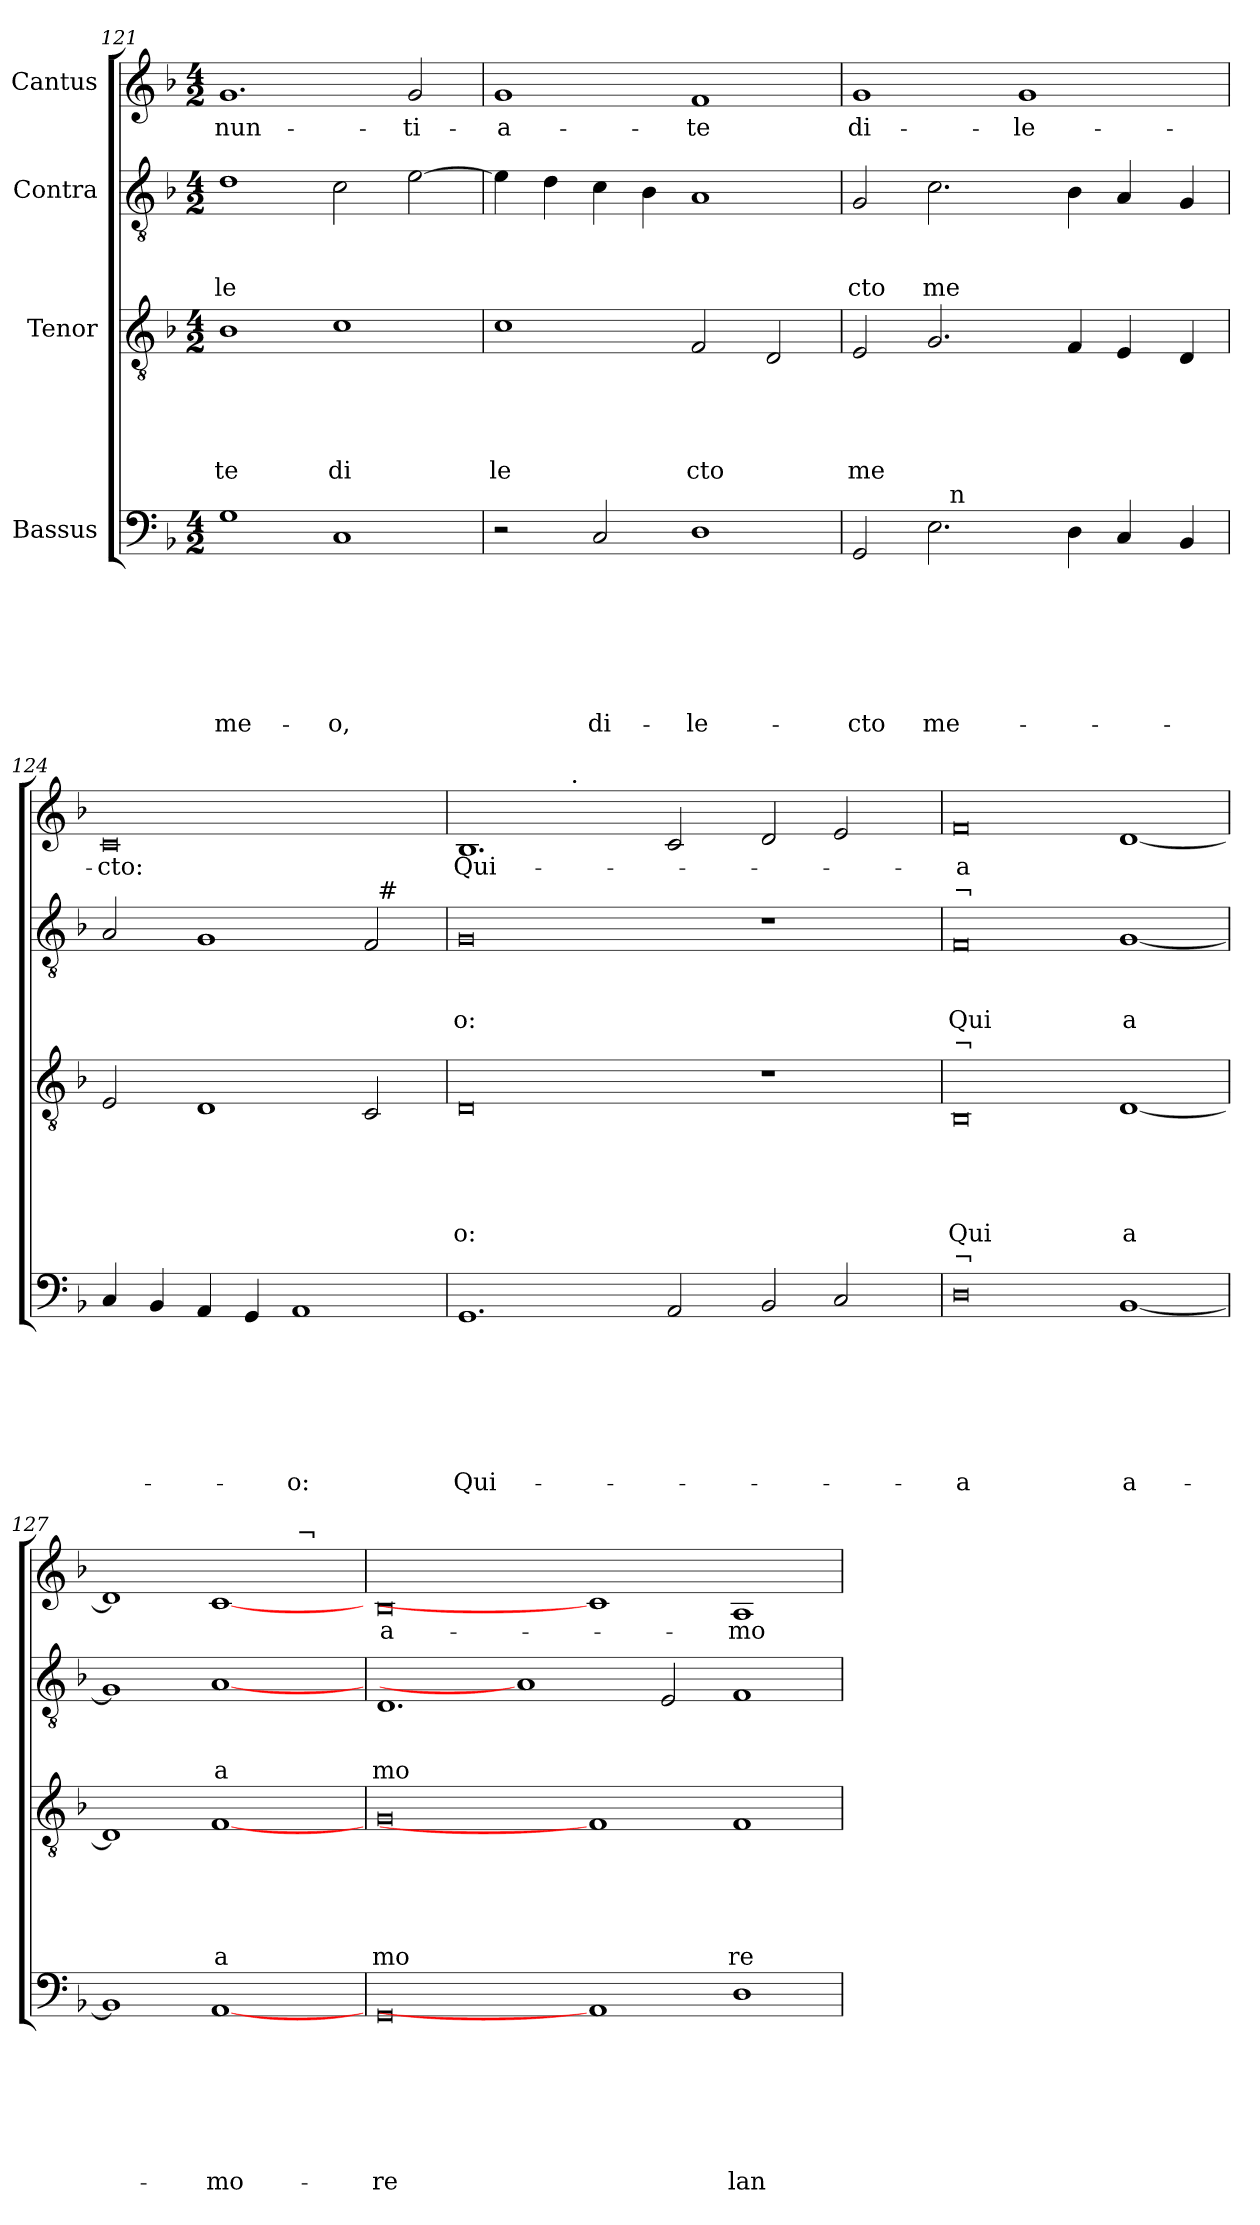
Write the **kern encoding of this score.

**kern	**text	**text	**text	**text	**text	**text	**text	**kern	**text	**text	**text	**text	**text	**kern	**text	**text	**text	**kern	**text
*part4	*part4	*part4	*part4	*part4	*part4	*part4	*part4	*part3	*part3	*part3	*part3	*part3	*part3	*part2	*part2	*part2	*part2	*part1	*part1
*staff4	*staff4	*staff4	*staff4	*staff4	*staff4	*staff4	*staff4	*staff3	*staff3	*staff3	*staff3	*staff3	*staff3	*staff2	*staff2	*staff2	*staff2	*staff1	*staff1
*I"Bassus	*	*	*	*	*	*	*	*I"Tenor	*	*	*	*	*	*I"Contra	*	*	*	*I"Cantus	*
!!LO:LB:g=z
*clefF4	*	*	*	*	*	*	*	*clefGv2	*	*	*	*	*	*clefGv2	*	*	*	*clefG2	*
*k[b-]	*	*	*	*	*	*	*	*k[b-]	*	*	*	*	*	*k[b-]	*	*	*	*k[b-]	*
*F:	*	*	*	*	*	*	*	*F:	*	*	*	*	*	*F:	*	*	*	*F:	*
*M4/2	*	*	*	*	*	*	*	*M4/2	*	*	*	*	*	*M4/2	*	*	*	*M4/2	*
=121	=121	=121	=121	=121	=121	=121	=121	=121	=121	=121	=121	=121	=121	=121	=121	=121	=121	=121	=121
!	!	!	!	!	!	!	!LO:LY:b	!	!	!	!	!	!LO:LY:b	!	!	!	!LO:LY:b	!	!LO:LY:b
1G	.	.	.	.	.	.	me-	1B-	.	.	.	.	te	1d	.	.	-le	1.g	nun-
!	!	!	!	!	!	!	!LO:LY:b	!	!	!	!	!	!LO:LY:b	!	!	!	!	!	!
1C	.	.	.	.	.	.	-o,	1c	.	.	.	.	di	2c\	.	.	.	.	.
!	!	!	!	!	!	!	!	!	!	!	!	!	!	!	!	!	!	!	!LO:LY:b
.	.	.	.	.	.	.	.	.	.	.	.	.	.	[>2e\	.	.	.	2g/	-ti-
=122	=122	=122	=122	=122	=122	=122	=122	=122	=122	=122	=122	=122	=122	=122	=122	=122	=122	=122	=122
!	!	!	!	!	!	!	!	!	!	!	!	!	!LO:LY:b	!	!	!	!	!	!LO:LY:b
2r	.	.	.	.	.	.	.	1c	.	.	.	.	le	4e\]	.	.	.	1g	-a-
.	.	.	.	.	.	.	.	.	.	.	.	.	.	4d\	.	.	.	.	.
!	!	!	!	!	!	!	!LO:LY:b	!	!	!	!	!	!	!	!	!	!	!	!
2C/	.	.	.	.	.	.	di-	.	.	.	.	.	.	4c\	.	.	.	.	.
.	.	.	.	.	.	.	.	.	.	.	.	.	.	4B-\	.	.	.	.	.
!	!	!	!	!	!	!	!LO:LY:b	!	!	!	!	!	!LO:LY:b	!	!	!	!	!	!LO:LY:b
1D	.	.	.	.	.	.	-le-	2F/	.	.	.	.	cto	1A	.	.	.	1f	-te
.	.	.	.	.	.	.	.	2D/	.	.	.	.	.	.	.	.	.	.	.
=123	=123	=123	=123	=123	=123	=123	=123	=123	=123	=123	=123	=123	=123	=123	=123	=123	=123	=123	=123
!	!	!	!	!	!	!	!LO:LY:b	!	!	!	!	!	!LO:LY:b	!	!	!	!LO:LY:b	!	!LO:LY:b
*^	*	*	*	*	*	*	*	*	*	*	*	*	*	*	*	*	*	*	*
2GG/	2ryy	.	.	.	.	.	.	-cto	2E/	.	.	.	.	me	2G/	.	.	cto	1g	di-
!	!	!	!	!	!	!	!	!LO:LY:b	!	!	!	!	!	!	!	!	!	!LO:LY:b	!	!
2.E\	16ryy	.	.	.	.	.	.	me-	2.G/	.	.	.	.	.	2.c\	.	.	me	.	.
!	!LO:TX:a:t=n	!	!	!	!	!	!	!	!	!	!	!	!	!	!	!	!	!	!	!
.	1ryy	.	.	.	.	.	.	.	.	.	.	.	.	.	.	.	.	.	.	.
!	!	!	!	!	!	!	!	!	!	!	!	!	!	!	!	!	!	!	!	!LO:LY:b
.	.	.	.	.	.	.	.	.	.	.	.	.	.	.	.	.	.	.	1g	-le-
4D\	.	.	.	.	.	.	.	.	4F/	.	.	.	.	.	4B-\	.	.	.	.	.
4C/	.	.	.	.	.	.	.	.	4E/	.	.	.	.	.	4A/	.	.	.	.	.
.	4..ryy	.	.	.	.	.	.	.	.	.	.	.	.	.	.	.	.	.	.	.
4BB-/	.	.	.	.	.	.	.	.	4D/	.	.	.	.	.	4G/	.	.	.	.	.
=124	=124	=124	=124	=124	=124	=124	=124	=124	=124	=124	=124	=124	=124	=124	=124	=124	=124	=124	=124	=124
!	!	!	!	!	!	!	!	!	!	!	!	!	!	!	!	!	!	!	!	!LO:LY:b
*v	*v	*	*	*	*	*	*	*	*	*	*	*	*	*	*^	*	*	*	*	*
4C/	.	.	.	.	.	.	.	2E/	.	.	.	.	.	2A/	1ryy	.	.	.	0c	-cto:
4BB-/	.	.	.	.	.	.	.	.	.	.	.	.	.	.	.	.	.	.	.	.
4AA/	.	.	.	.	.	.	.	1D	.	.	.	.	.	1G	.	.	.	.	.	.
4GG/	.	.	.	.	.	.	.	.	.	.	.	.	.	.	.	.	.	.	.	.
!	!	!	!	!	!	!	!LO:LY:b	!	!	!	!	!	!	!	!	!	!	!	!	!
1AA	.	.	.	.	.	.	-o:	.	.	.	.	.	.	.	2ryy	.	.	.	.	.
.	.	.	.	.	.	.	.	2C/	.	.	.	.	.	2F/	32ryy	.	.	.	.	.
!	!	!	!	!	!	!	!	!	!	!	!	!	!	!	!LO:TX:a:t=#	!	!	!	!	!
.	.	.	.	.	.	.	.	.	.	.	.	.	.	.	4...ryy	.	.	.	.	.
=125	=125	=125	=125	=125	=125	=125	=125	=125	=125	=125	=125	=125	=125	=125	=125	=125	=125	=125	=125	=125
!	!	!	!	!	!	!	!LO:LY:b	!	!	!	!	!	!LO:LY:b	!	!	!	!	!LO:LY:b	!	!LO:LY:b
*	*	*	*	*	*	*	*	*	*	*	*	*	*	*v	*v	*	*	*	*^	*
1.GG	.	.	.	.	.	.	Qui-	0D	.	.	.	.	o:	0G	.	.	o:	1.B-	2ryy	Qui-
.	.	.	.	.	.	.	.	.	.	.	.	.	.	.	.	.	.	.	8.ryy	.
!	!	!	!	!	!	!	!	!	!	!	!	!	!	!	!	!	!	!	!LO:TX:a:t=.	!
.	.	.	.	.	.	.	.	.	.	.	.	.	.	.	.	.	.	.	1ryy	.
2AA/	.	.	.	.	.	.	.	.	.	.	.	.	.	.	.	.	.	2c/	.	.
.	.	.	.	.	.	.	.	.	.	.	.	.	.	.	.	.	.	.	1ryy	.
2BB-/	.	.	.	.	.	.	.	1r	.	.	.	.	.	1r	.	.	.	2d/	.	.
2C/	.	.	.	.	.	.	.	.	.	.	.	.	.	.	.	.	.	2e/	.	.
.	.	.	.	.	.	.	.	.	.	.	.	.	.	.	.	.	.	.	4ryy	.
.	.	.	.	.	.	.	.	.	.	.	.	.	.	.	.	.	.	.	16ryy	.
=126	=126	=126	=126	=126	=126	=126	=126	=126	=126	=126	=126	=126	=126	=126	=126	=126	=126	=126	=126	=126
!	!	!	!	!	!	!	!	!	!	!	!	!	!	!	!	!	!	!LO:TX:a:t=¬	!	!
!	!	!	!	!	!	!	!	!	!	!	!	!	!	!LO:TX:a:t=¬	!	!	!	!	!	!
!	!	!	!	!	!	!	!	!LO:TX:a:t=¬	!	!	!	!	!	!	!	!	!	!	!	!
!LO:TX:a:t=¬	!	!	!	!	!	!	!	!	!	!	!	!	!	!	!	!	!	!	!	!
!	!	!	!	!	!	!	!LO:LY:b	!	!	!	!	!	!LO:LY:b	!	!	!	!LO:LY:b	!	!	!LO:LY:b:rj
*	*	*	*	*	*	*	*	*	*	*	*	*	*	*	*	*	*	*v	*v	*
0D	.	.	.	.	.	.	-a	0BB-	.	.	.	.	Qui	0F	.	.	Qui	0f	-a
!	!	!	!	!	!	!	!LO:LY:b:rj	!	!	!	!	!	!LO:LY:b:rj	!	!	!	!LO:LY:b:rj	!	!
[<1BB-	.	.	.	.	.	.	a-	[<1D	.	.	.	.	a	[<1G	.	.	a	[<1d	.
=127	=127	=127	=127	=127	=127	=127	=127	=127	=127	=127	=127	=127	=127	=127	=127	=127	=127	=127	=127
*	*	*	*	*	*	*	*	*	*	*	*	*	*	*	*	*	*	*^	*
1BB-]	.	.	.	.	.	.	.	1D]	.	.	.	.	.	1G]	.	.	.	1d]	1ryy	.
!	!	!	!	!	!	!	!LO:LY:b	!	!	!	!	!	!LO:LY:b	!	!	!	!LO:LY:b	!	!	!
[1AA	.	.	.	.	.	.	-mo-	[1F	.	.	.	.	a	[1A	.	.	a	[1c	2ryy	.
.	.	.	.	.	.	.	.	.	.	.	.	.	.	.	.	.	.	.	32ryy	.
!	!	!	!	!	!	!	!	!	!	!	!	!	!	!	!	!	!	!	!LO:TX:a:t=¬	!
.	.	.	.	.	.	.	.	.	.	.	.	.	.	.	.	.	.	.	4...ryy	.
!!LO:LB:g=z
=128	=128	=128	=128	=128	=128	=128	=128	=128	=128	=128	=128	=128	=128	=128	=128	=128	=128	=128	=128	=128
!	!	!	!	!	!	!	!LO:LY:b	!	!	!	!	!	!LO:LY:b	!	!	!	!LO:LY:b	!	!	!LO:LY:b
*	*	*	*	*	*	*	*	*	*	*	*	*	*	*	*	*	*	*v	*v	*
0GG	.	.	.	.	.	.	-re	0G	.	.	.	.	mo	1.D	.	.	mo	0B-	a-
.	.	.	.	.	.	.	.	.	.	.	.	.	.	1A]	.	.	.	.	.
1AA]	.	.	.	.	.	.	.	1F]	.	.	.	.	.	.	.	.	.	1c]	.
.	.	.	.	.	.	.	.	.	.	.	.	.	.	2E/	.	.	.	.	.
!	!	!	!	!	!	!	!LO:LY:b	!	!	!	!	!	!LO:LY:b	!	!	!	!	!	!LO:LY:b
1D	.	.	.	.	.	.	lan-	1F	.	.	.	.	re	1F	.	.	.	1A	-mo-
=	=	=	=	=	=	=	=	=	=	=	=	=	=	=	=	=	=	=	=
*-	*-	*-	*-	*-	*-	*-	*-	*-	*-	*-	*-	*-	*-	*-	*-	*-	*-	*-	*-
